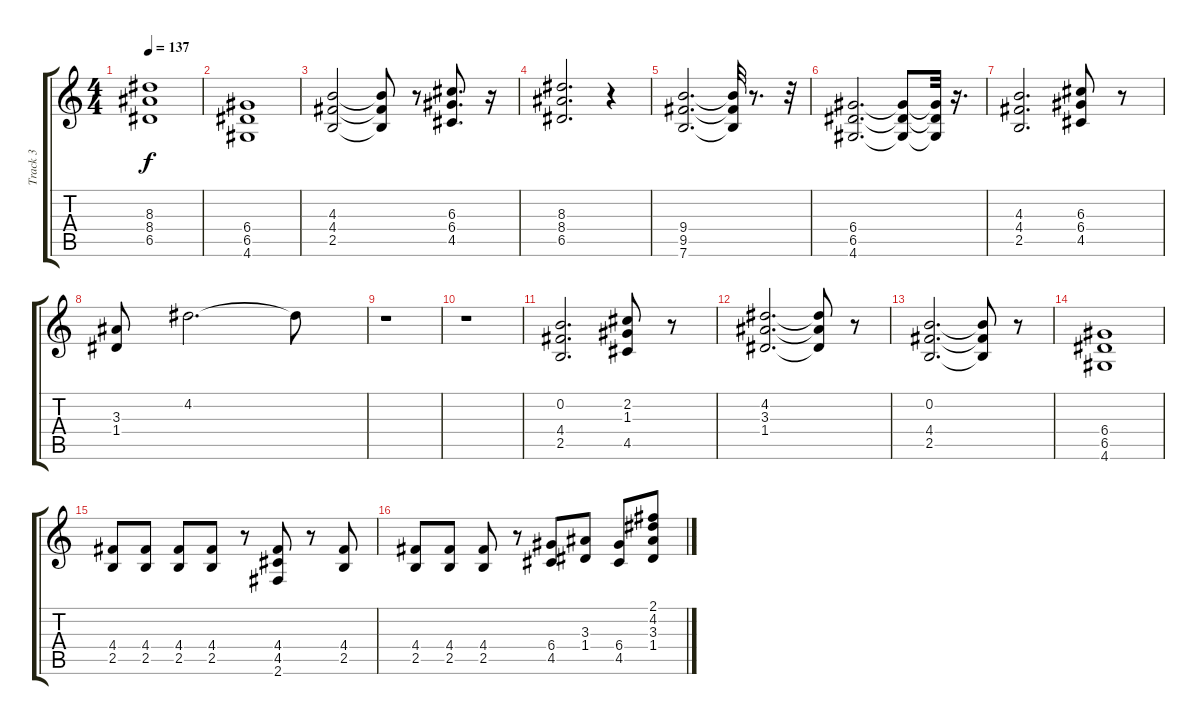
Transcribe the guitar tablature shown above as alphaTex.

\track ("Track 3" "Track 3") {instrument electricguitarclean}
\staff {score tabs}
\tuning (E4 B3 G3 D3 A2 E2) {hide}
\ts (4 4)
\tempo 137
\clef g2
\ks c
(8.3 8.4 6.5).1{dy f} |
(6.4 6.5 4.6).1 |
(4.3 4.4 2.5).2 (4.3{t} 4.4{t} 2.5{t}).8 r.8 (6.3 6.4 4.5).8{d} r.16 |
(8.3 8.4 6.5).2{d} r.4 |
(9.4 9.5 7.6).2{d} (9.4{t} 9.5{t} 7.6{t}).32 r.8{d} r.32 |
(6.4 6.5 4.6).2{d} (6.4{t} 6.5{t} 4.6{t}).8 (6.4{t} 6.5{t} 4.6{t}).32 r.16{d} |
(4.3 4.4 2.5).2{d} (6.3 6.4 4.5).8 r.8 |
(3.3 1.4).8 4.2.2{d} 4.2{t}.8 |
r.1 |
r.1 |
(0.2 4.4 2.5).2{d} (2.2 1.3 4.5).8 r.8 |
(4.2 3.3 1.4).2{d} (4.2{t} 3.3{t} 1.4{t}).8 r.8 |
(0.2 4.4 2.5).2{d} (0.2{t} 4.4{t} 2.5{t}).8 r.8 |
(6.4 6.5 4.6).1 |
(4.4 2.5).8 (4.4 2.5).8 (4.4 2.5).8 (4.4 2.5).8 r.8 (4.4 4.5 2.6).8 r.8 (4.4 2.5).8 |
(4.4 2.5).8 (4.4 2.5).8 (4.4 2.5).8 r.8 (6.4 4.5).8 (3.3 1.4).8 (6.4 4.5).8 (2.1 4.2 3.3 1.4).8
